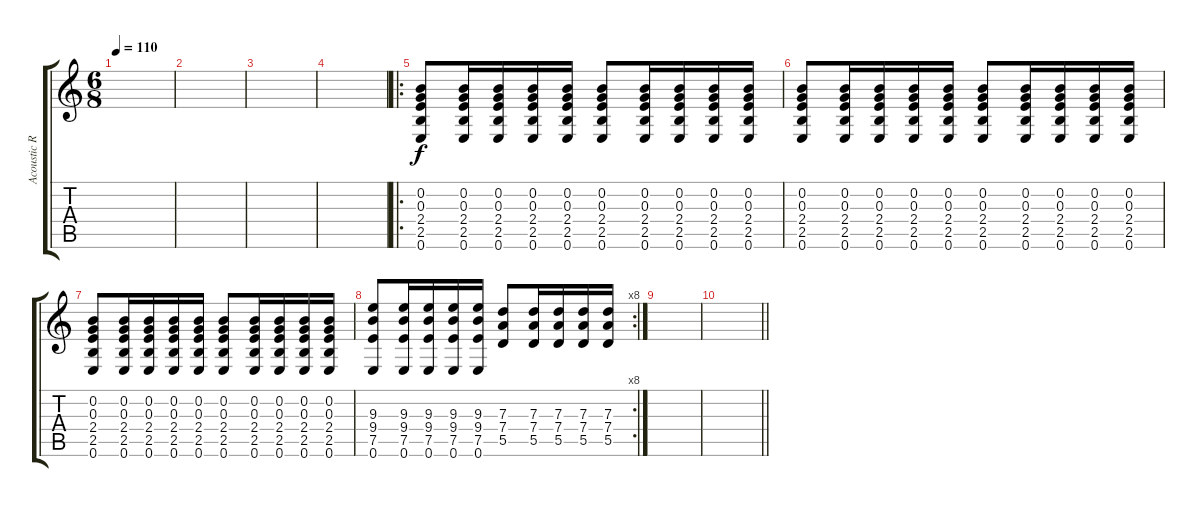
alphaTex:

\track ("Acoustic Rhythm Guitar" "Acoustic R") {instrument acousticguitarnylon}
\staff {score tabs}
\tuning (E4 B3 G3 D3 A2 E2) {hide}
\ts (6 8)
\tempo 110
\clef g2
\ks c
|
|
|
|
\ro
(0.2 0.3 2.4 2.5 0.6).8 (0.2 0.3 2.4 2.5 0.6).16 (0.2 0.3 2.4 2.5 0.6).16 (0.2 0.3 2.4 2.5 0.6).16 (0.2 0.3 2.4 2.5 0.6).16 (0.2 0.3 2.4 2.5 0.6).8 (0.2 0.3 2.4 2.5 0.6).16 (0.2 0.3 2.4 2.5 0.6).16 (0.2 0.3 2.4 2.5 0.6).16 (0.2 0.3 2.4 2.5 0.6).16 |
(0.2 0.3 2.4 2.5 0.6).8 (0.2 0.3 2.4 2.5 0.6).16 (0.2 0.3 2.4 2.5 0.6).16 (0.2 0.3 2.4 2.5 0.6).16 (0.2 0.3 2.4 2.5 0.6).16 (0.2 0.3 2.4 2.5 0.6).8 (0.2 0.3 2.4 2.5 0.6).16 (0.2 0.3 2.4 2.5 0.6).16 (0.2 0.3 2.4 2.5 0.6).16 (0.2 0.3 2.4 2.5 0.6).16 |
(0.2 0.3 2.4 2.5 0.6).8 (0.2 0.3 2.4 2.5 0.6).16 (0.2 0.3 2.4 2.5 0.6).16 (0.2 0.3 2.4 2.5 0.6).16 (0.2 0.3 2.4 2.5 0.6).16 (0.2 0.3 2.4 2.5 0.6).8 (0.2 0.3 2.4 2.5 0.6).16 (0.2 0.3 2.4 2.5 0.6).16 (0.2 0.3 2.4 2.5 0.6).16 (0.2 0.3 2.4 2.5 0.6).16 |
\rc 8
(9.3 9.4 7.5 0.6).8 (9.3 9.4 7.5 0.6).16 (9.3 9.4 7.5 0.6).16 (9.3 9.4 7.5 0.6).16 (9.3 9.4 7.5 0.6).16 (7.3 7.4 5.5).8 (7.3 7.4 5.5).16 (7.3 7.4 5.5).16 (7.3 7.4 5.5).16 (7.3 7.4 5.5).16 |
|
\barLineRight lightlight
